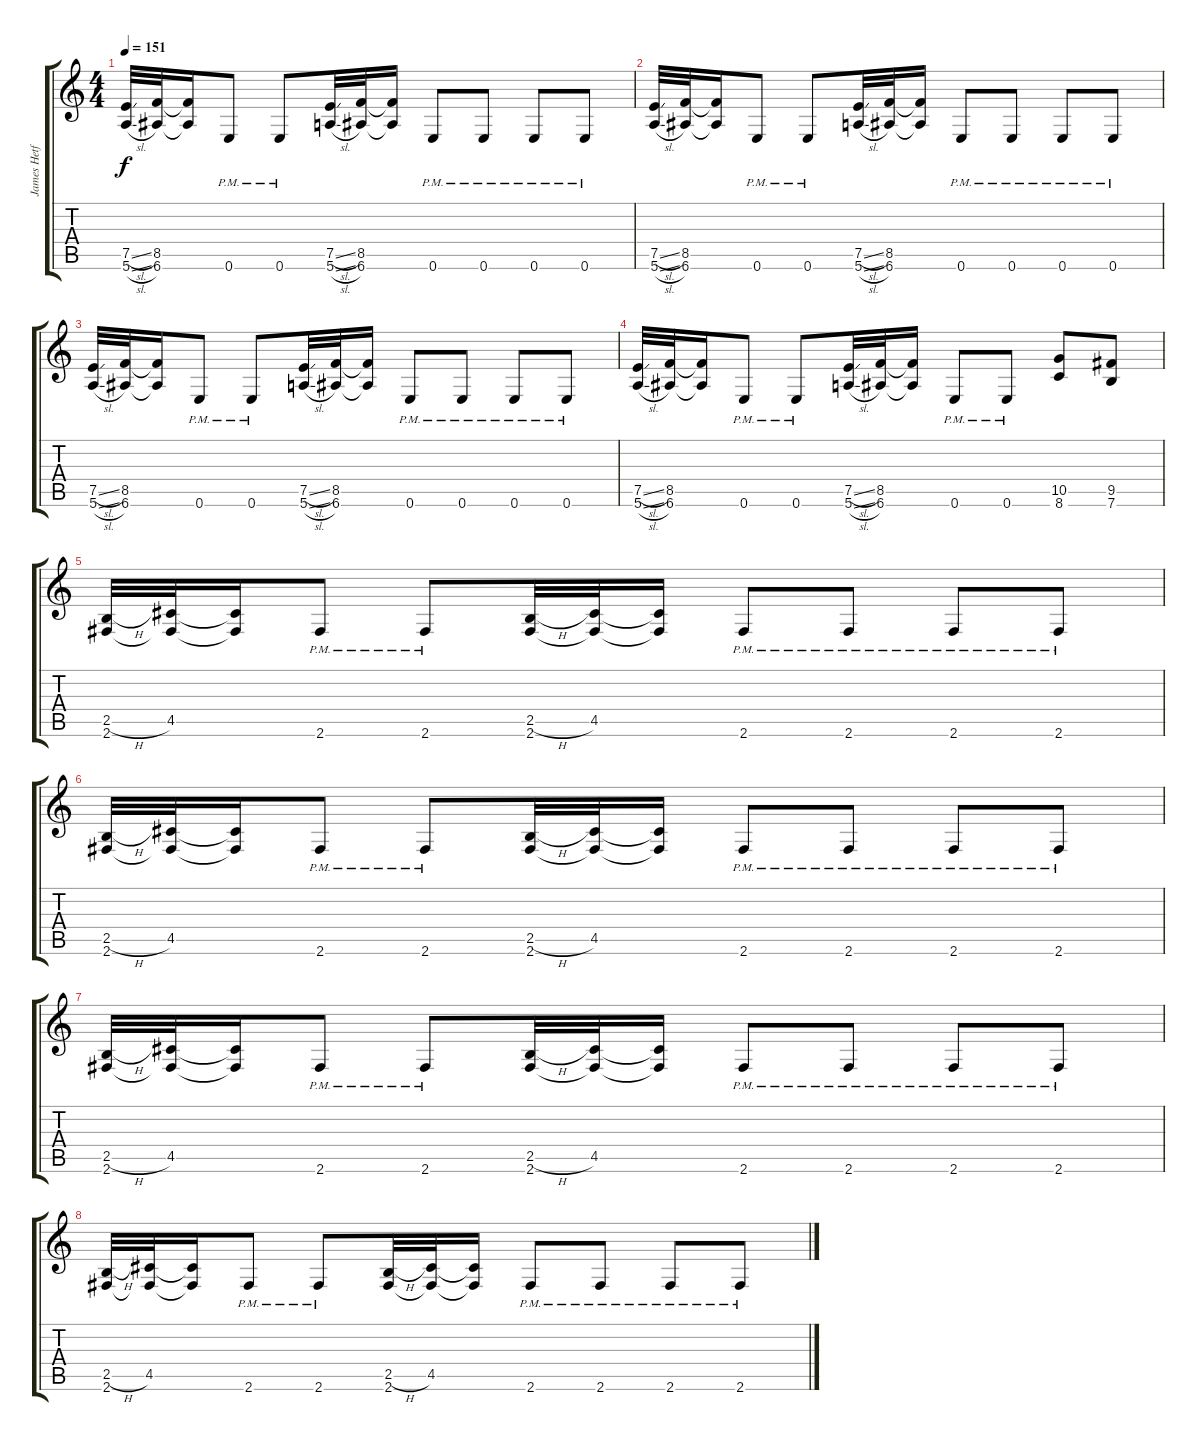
\track ("James Hetfield" "James Hetf") {instrument distortionguitar}
\staff {score tabs}
\tuning (E4 B3 G3 D3 A2 E2) {hide}
\ts (4 4)
\tempo 151
\clef g2
\ks c
(7.5{sl} 5.6{sl}).32{dy f} (8.5 6.6).32 (8.5{t} 6.6{t}).16 0.6{pm}.8 0.6{pm}.8 (7.5{sl} 5.6{sl}).32 (8.5 6.6).32 (8.5{t} 6.6{t}).16 0.6{pm}.8 0.6{pm}.8 0.6{pm}.8 0.6{pm}.8 |
(7.5{sl} 5.6{sl}).32 (8.5 6.6).32 (8.5{t} 6.6{t}).16 0.6{pm}.8 0.6{pm}.8 (7.5{sl} 5.6{sl}).32 (8.5 6.6).32 (8.5{t} 6.6{t}).16 0.6{pm}.8 0.6{pm}.8 0.6{pm}.8 0.6{pm}.8 |
(7.5{sl} 5.6{sl}).32 (8.5 6.6).32 (8.5{t} 6.6{t}).16 0.6{pm}.8 0.6{pm}.8 (7.5{sl} 5.6{sl}).32 (8.5 6.6).32 (8.5{t} 6.6{t}).16 0.6{pm}.8 0.6{pm}.8 0.6{pm}.8 0.6{pm}.8 |
(7.5{sl} 5.6{sl}).32 (8.5 6.6).32 (8.5{t} 6.6{t}).16 0.6{pm}.8 0.6{pm}.8 (7.5{sl} 5.6{sl}).32 (8.5 6.6).32 (8.5{t} 6.6{t}).16 0.6{pm}.8 0.6{pm}.8 (10.5 8.6).8 (9.5 7.6).8 |
(2.5{h} 2.6).32 (4.5 2.6{t}).32 (4.5{t} 2.6{t}).16 2.6{pm}.8 2.6{pm}.8 (2.5{h} 2.6).32 (4.5 2.6{t}).32 (4.5{t} 2.6{t}).16 2.6{pm}.8 2.6{pm}.8 2.6{pm}.8 2.6{pm}.8 |
(2.5{h} 2.6).32 (4.5 2.6{t}).32 (4.5{t} 2.6{t}).16 2.6{pm}.8 2.6{pm}.8 (2.5{h} 2.6).32 (4.5 2.6{t}).32 (4.5{t} 2.6{t}).16 2.6{pm}.8 2.6{pm}.8 2.6{pm}.8 2.6{pm}.8 |
(2.5{h} 2.6).32 (4.5 2.6{t}).32 (4.5{t} 2.6{t}).16 2.6{pm}.8 2.6{pm}.8 (2.5{h} 2.6).32 (4.5 2.6{t}).32 (4.5{t} 2.6{t}).16 2.6{pm}.8 2.6{pm}.8 2.6{pm}.8 2.6{pm}.8 |
(2.5{h} 2.6).32 (4.5 2.6{t}).32 (4.5{t} 2.6{t}).16 2.6{pm}.8 2.6{pm}.8 (2.5{h} 2.6).32 (4.5 2.6{t}).32 (4.5{t} 2.6{t}).16 2.6{pm}.8 2.6{pm}.8 2.6{pm}.8 2.6{pm}.8
